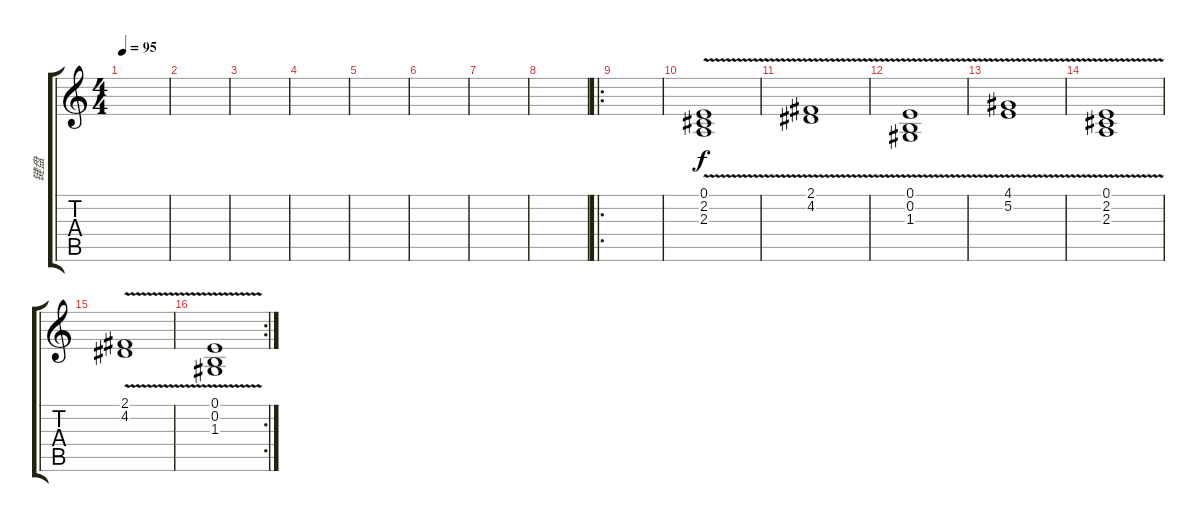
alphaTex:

\track ("键盘" "键盘") {instrument synthvoice}
\staff {score tabs}
\tuning (E4 B3 G3 D3 A2 E2) {hide}
\ts (4 4)
\tempo 95
\clef g2
\ks c
|
|
|
|
|
|
|
|
\ro
|
(0.1{v} 2.2 2.3).1 |
(2.1 4.2{v}).1 |
(0.1{v} 0.2 1.3).1 |
(4.1 5.2{v}).1 |
(0.1{v} 2.2 2.3).1 |
(2.1 4.2{v}).1 |
\rc 2
(0.1{v} 0.2 1.3).1
